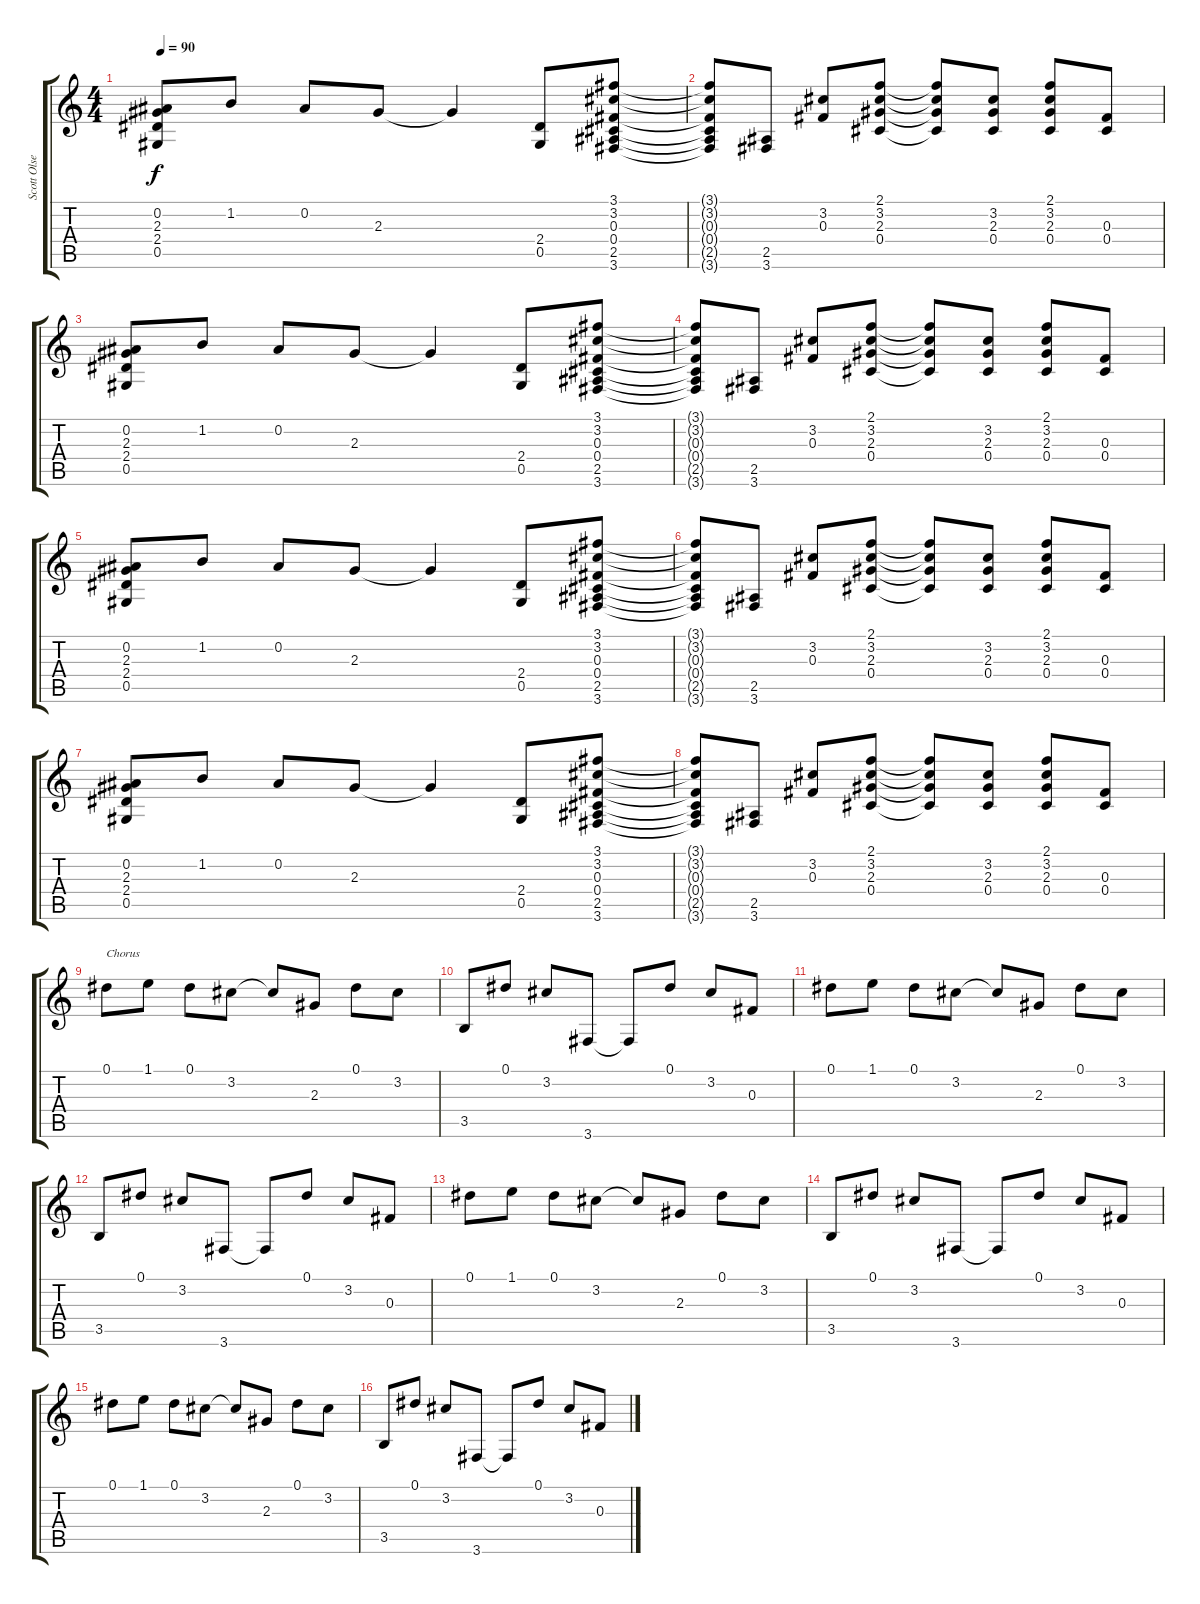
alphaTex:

\track ("Scott Olsen" "Scott Olse") {instrument acousticguitarsteel}
\staff {score tabs}
\tuning (Eb4 Bb3 Gb3 Db3 Ab2 Eb2) {hide}
\ts (4 4)
\tempo 90
\clef g2
\ks c
(0.2 2.3 2.4 0.5).8{dy f} 1.2.8 0.2.8 2.3.8 2.3{t}.4 (2.4 0.5).8 (3.1 3.2 0.3 0.4 2.5 3.6).8 |
(3.1{t} 3.2{t} 0.3{t} 0.4{t} 2.5{t} 3.6{t}).8 (2.5 3.6).8 (3.2 0.3).8 (2.1 3.2 2.3 0.4).8 (2.1{t} 3.2{t} 2.3{t} 0.4{t}).8 (3.2 2.3 0.4).8 (2.1 3.2 2.3 0.4).8 (0.3 0.4).8 |
(0.2 2.3 2.4 0.5).8 1.2.8 0.2.8 2.3.8 2.3{t}.4 (2.4 0.5).8 (3.1 3.2 0.3 0.4 2.5 3.6).8 |
(3.1{t} 3.2{t} 0.3{t} 0.4{t} 2.5{t} 3.6{t}).8 (2.5 3.6).8 (3.2 0.3).8 (2.1 3.2 2.3 0.4).8 (2.1{t} 3.2{t} 2.3{t} 0.4{t}).8 (3.2 2.3 0.4).8 (2.1 3.2 2.3 0.4).8 (0.3 0.4).8 |
(0.2 2.3 2.4 0.5).8 1.2.8 0.2.8 2.3.8 2.3{t}.4 (2.4 0.5).8 (3.1 3.2 0.3 0.4 2.5 3.6).8 |
(3.1{t} 3.2{t} 0.3{t} 0.4{t} 2.5{t} 3.6{t}).8 (2.5 3.6).8 (3.2 0.3).8 (2.1 3.2 2.3 0.4).8 (2.1{t} 3.2{t} 2.3{t} 0.4{t}).8 (3.2 2.3 0.4).8 (2.1 3.2 2.3 0.4).8 (0.3 0.4).8 |
(0.2 2.3 2.4 0.5).8 1.2.8 0.2.8 2.3.8 2.3{t}.4 (2.4 0.5).8 (3.1 3.2 0.3 0.4 2.5 3.6).8 |
(3.1{t} 3.2{t} 0.3{t} 0.4{t} 2.5{t} 3.6{t}).8 (2.5 3.6).8 (3.2 0.3).8 (2.1 3.2 2.3 0.4).8 (2.1{t} 3.2{t} 2.3{t} 0.4{t}).8 (3.2 2.3 0.4).8 (2.1 3.2 2.3 0.4).8 (0.3 0.4).8 |
0.1.8{txt "Chorus"} 1.1.8 0.1.8 3.2.8 3.2{t}.8 2.3.8 0.1.8 3.2.8 |
3.5.8 0.1.8 3.2.8 3.6.8 3.6{t}.8 0.1.8 3.2.8 0.3.8 |
0.1.8 1.1.8 0.1.8 3.2.8 3.2{t}.8 2.3.8 0.1.8 3.2.8 |
3.5.8 0.1.8 3.2.8 3.6.8 3.6{t}.8 0.1.8 3.2.8 0.3.8 |
0.1.8 1.1.8 0.1.8 3.2.8 3.2{t}.8 2.3.8 0.1.8 3.2.8 |
3.5.8 0.1.8 3.2.8 3.6.8 3.6{t}.8 0.1.8 3.2.8 0.3.8 |
0.1.8 1.1.8 0.1.8 3.2.8 3.2{t}.8 2.3.8 0.1.8 3.2.8 |
3.5.8 0.1.8 3.2.8 3.6.8 3.6{t}.8 0.1.8 3.2.8 0.3.8
